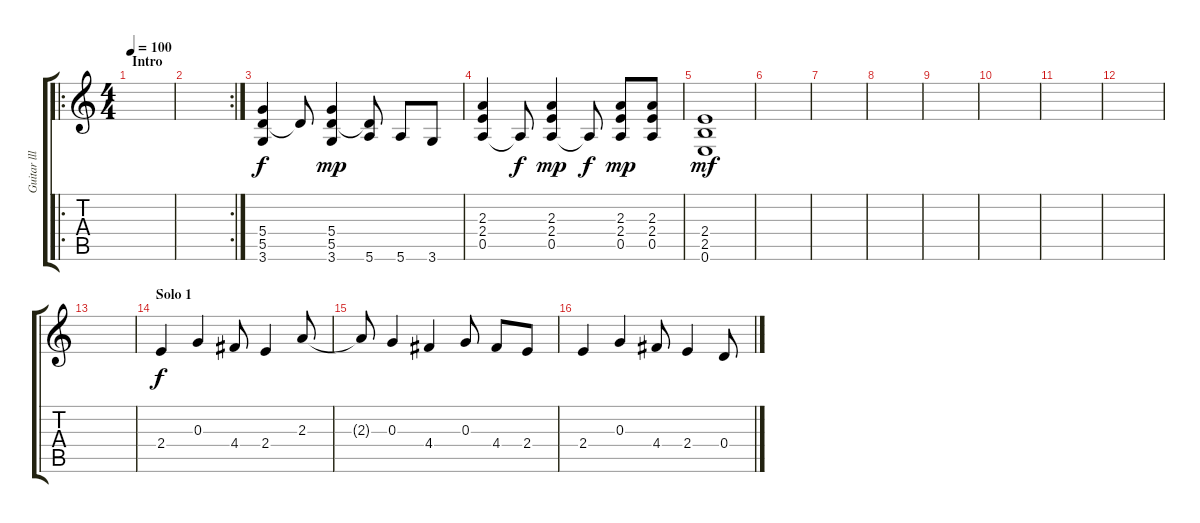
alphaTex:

\track ("Guitar lll" "Guitar lll") {instrument distortionguitar}
\staff {score tabs}
\tuning (E4 B3 G3 D3 A2 E2) {hide}
\ro
\ts (4 4)
\section ("" "Intro")
\tempo 100
\clef g2
\ks c
|
\rc 2
|
(5.4 5.5 3.6).4 5.5{t}.8{dy f} (5.4 5.5 3.6).4{dy mp} (5.5{t} 5.6).8 5.6.8 3.6.8 |
(2.3 2.4 0.5).4 0.5{t}.8{dy f} (2.3 2.4 0.5).4{dy mp} 0.5{t}.8{dy f} (2.3 2.4 0.5).8{dy mp} (2.3 2.4 0.5).8 |
(2.4 2.5 0.6).1{dy mf} |
|
|
|
|
|
|
|
|
\section ("" "Solo 1")
2.4.4{dy f} 0.3.4 4.4.8 2.4.4 2.3.8 |
2.3{t}.8 0.3.4 4.4.4 0.3.8 4.4.8 2.4.8 |
2.4.4 0.3.4 4.4.8 2.4.4 0.4.8
